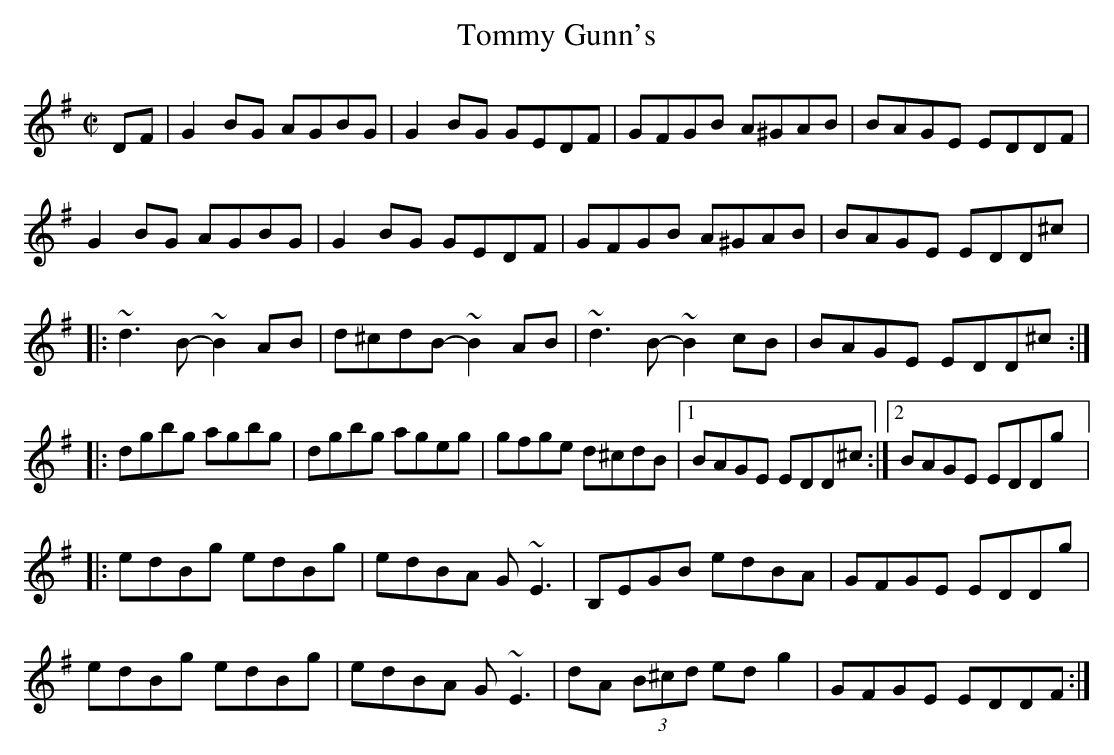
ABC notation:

X:1
T:Tommy Gunn's
M:C|
L:1/8
K:G
DF | G2BG AGBG | G2BG GEDF | GFGB A^GAB | BAGE EDDF |
!G2BG AGBG | G2BG GEDF | GFGB A^GAB | BAGE EDD^c |:
!~d3 B-~B2 AB | d^cdB- ~B2AB | ~d3 B-~B2cB | BAGE EDD^c ::
!dgbg agbg | dgbg ageg | gfge d^cdB |1 BAGE EDD^c :|2 BAGE EDDg |:
!edBg edBg | edBA G~E3 | B,EGB edBA | GFGE EDDg |
!edBg edBg | edBA G~E3 | dA (3B^cd edg2 | GFGE EDDF :|
